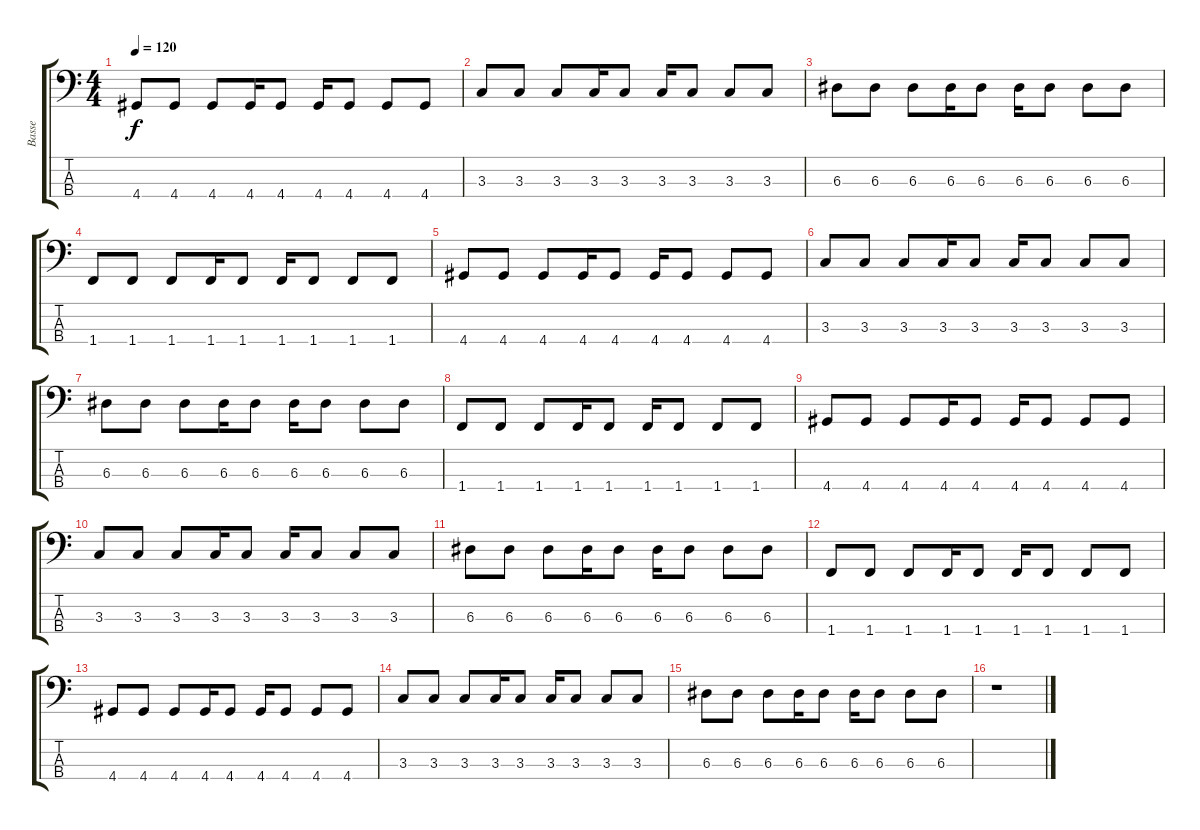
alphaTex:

\track ("Basse" "Basse") {instrument electricbassfinger}
\staff {score tabs}
\tuning (G2 D2 A1 E1) {hide}
\ts (4 4)
\tempo 120
\clef f4
\ks c
4.4.8{dy f} 4.4.8 4.4.8 4.4.16 4.4.8 4.4.16 4.4.8 4.4.8 4.4.8 |
3.3.8 3.3.8 3.3.8 3.3.16 3.3.8 3.3.16 3.3.8 3.3.8 3.3.8 |
6.3.8 6.3.8 6.3.8 6.3.16 6.3.8 6.3.16 6.3.8 6.3.8 6.3.8 |
1.4.8 1.4.8 1.4.8 1.4.16 1.4.8 1.4.16 1.4.8 1.4.8 1.4.8 |
4.4.8 4.4.8 4.4.8 4.4.16 4.4.8 4.4.16 4.4.8 4.4.8 4.4.8 |
3.3.8 3.3.8 3.3.8 3.3.16 3.3.8 3.3.16 3.3.8 3.3.8 3.3.8 |
6.3.8 6.3.8 6.3.8 6.3.16 6.3.8 6.3.16 6.3.8 6.3.8 6.3.8 |
1.4.8 1.4.8 1.4.8 1.4.16 1.4.8 1.4.16 1.4.8 1.4.8 1.4.8 |
4.4.8 4.4.8 4.4.8 4.4.16 4.4.8 4.4.16 4.4.8 4.4.8 4.4.8 |
3.3.8 3.3.8 3.3.8 3.3.16 3.3.8 3.3.16 3.3.8 3.3.8 3.3.8 |
6.3.8 6.3.8 6.3.8 6.3.16 6.3.8 6.3.16 6.3.8 6.3.8 6.3.8 |
1.4.8 1.4.8 1.4.8 1.4.16 1.4.8 1.4.16 1.4.8 1.4.8 1.4.8 |
4.4.8 4.4.8 4.4.8 4.4.16 4.4.8 4.4.16 4.4.8 4.4.8 4.4.8 |
3.3.8 3.3.8 3.3.8 3.3.16 3.3.8 3.3.16 3.3.8 3.3.8 3.3.8 |
6.3.8 6.3.8 6.3.8 6.3.16 6.3.8 6.3.16 6.3.8 6.3.8 6.3.8 |
r.1
